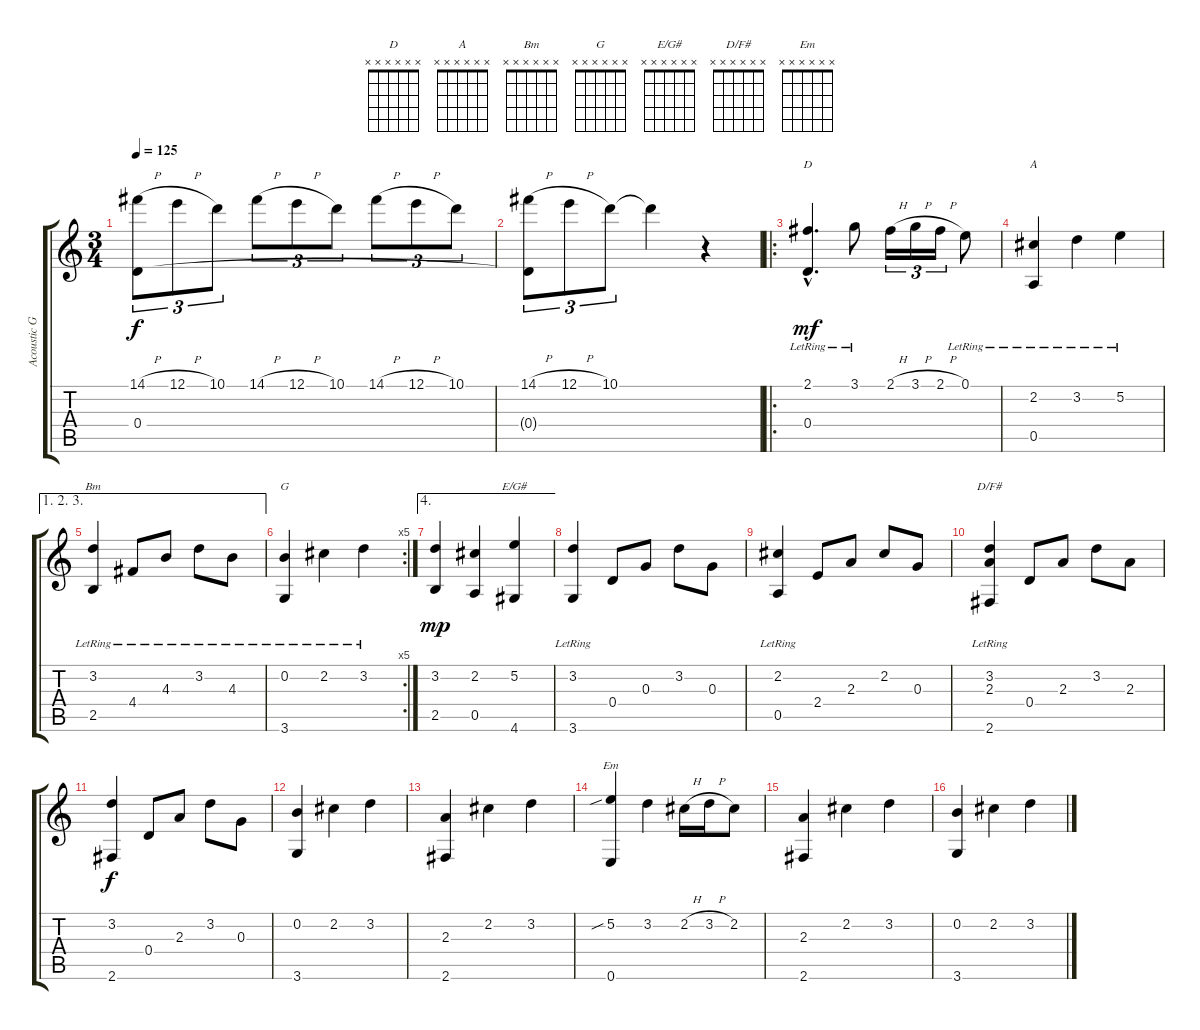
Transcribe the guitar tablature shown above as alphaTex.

\track ("Acoustic Guitar 1" "Acoustic G") {instrument acousticguitarsteel}
\staff {score tabs}
\tuning (E4 B3 G3 D3 A2 E2) {hide}
\chord ("D" x x x x x x) {firstfret 0}
\chord ("A" x x x x x x) {firstfret 0}
\chord ("Bm" x x x x x x) {firstfret 0}
\chord ("G" x x x x x x) {firstfret 0}
\chord ("E/G#" x x x x x x) {firstfret 0}
\chord ("D/F#" x x x x x x) {firstfret 0}
\chord ("Em" x x x x x x) {firstfret 0}
\ts (3 4)
\tempo 125
\clef g2
\ks c
(14.1{h} 0.4{t}).8{tu (3 2) dy f} 12.1{h}.8{tu (3 2)} 10.1.8{tu (3 2)} 14.1{h}.8{tu (3 2)} 12.1{h}.8{tu (3 2)} 10.1.8{tu (3 2)} 14.1{h}.8{tu (3 2)} 12.1{h}.8{tu (3 2)} 10.1.8{tu (3 2)} |
(14.1{h} 0.4{t}).8{tu (3 2)} 12.1{h}.8{tu (3 2)} 10.1.8{tu (3 2)} 10.1{t}.4 r.4 |
\ro
(2.1{hac lr} 0.4{hac lr}).4{d ch "D" dy mf} 3.1{lr}.8 2.1{h}.16{tu (3 2)} 3.1{h}.16{tu (3 2)} 2.1{h}.16{tu (3 2)} 0.1{lr}.8 |
(2.2{lr} 0.5{lr}).4{ch "A"} 3.2{lr}.4 5.2{lr}.4 |
\ae (1 2 3)
(3.2{lr} 2.5{lr}).4{ch "Bm"} 4.4{lr}.8 4.3{lr}.8 3.2{lr}.8 4.3{lr}.8 |
\rc 5
(0.2{lr} 3.6{lr}).4{ch "G"} 2.2{lr}.4 3.2{lr}.4 |
\ae 4
(3.2 2.5).4{dy mp} (2.2 0.5).4 (5.2 4.6).4{ch "E/G#"} |
(3.2 3.6{lr}).4 0.4.8 0.3.8 3.2.8 0.3.8 |
(2.2 0.5{lr}).4 2.4.8 2.3.8 2.2.8 0.3.8 |
(3.2 2.3 2.6{lr}).4{ch "D/F#"} 0.4.8 2.3.8 3.2.8 2.3.8 |
(3.2 2.6).4{dy f} 0.4.8 2.3.8 3.2.8 0.3.8 |
(0.2 3.6).4 2.2.4 3.2.4 |
(2.3 2.6).4 2.2.4 3.2.4 |
(5.2{sib} 0.6).4{ch "Em"} 3.2.4 2.2{h}.16 3.2{h}.16 2.2.8 |
(2.3 2.6).4 2.2.4 3.2.4 |
(0.2 3.6).4 2.2.4 3.2.4
